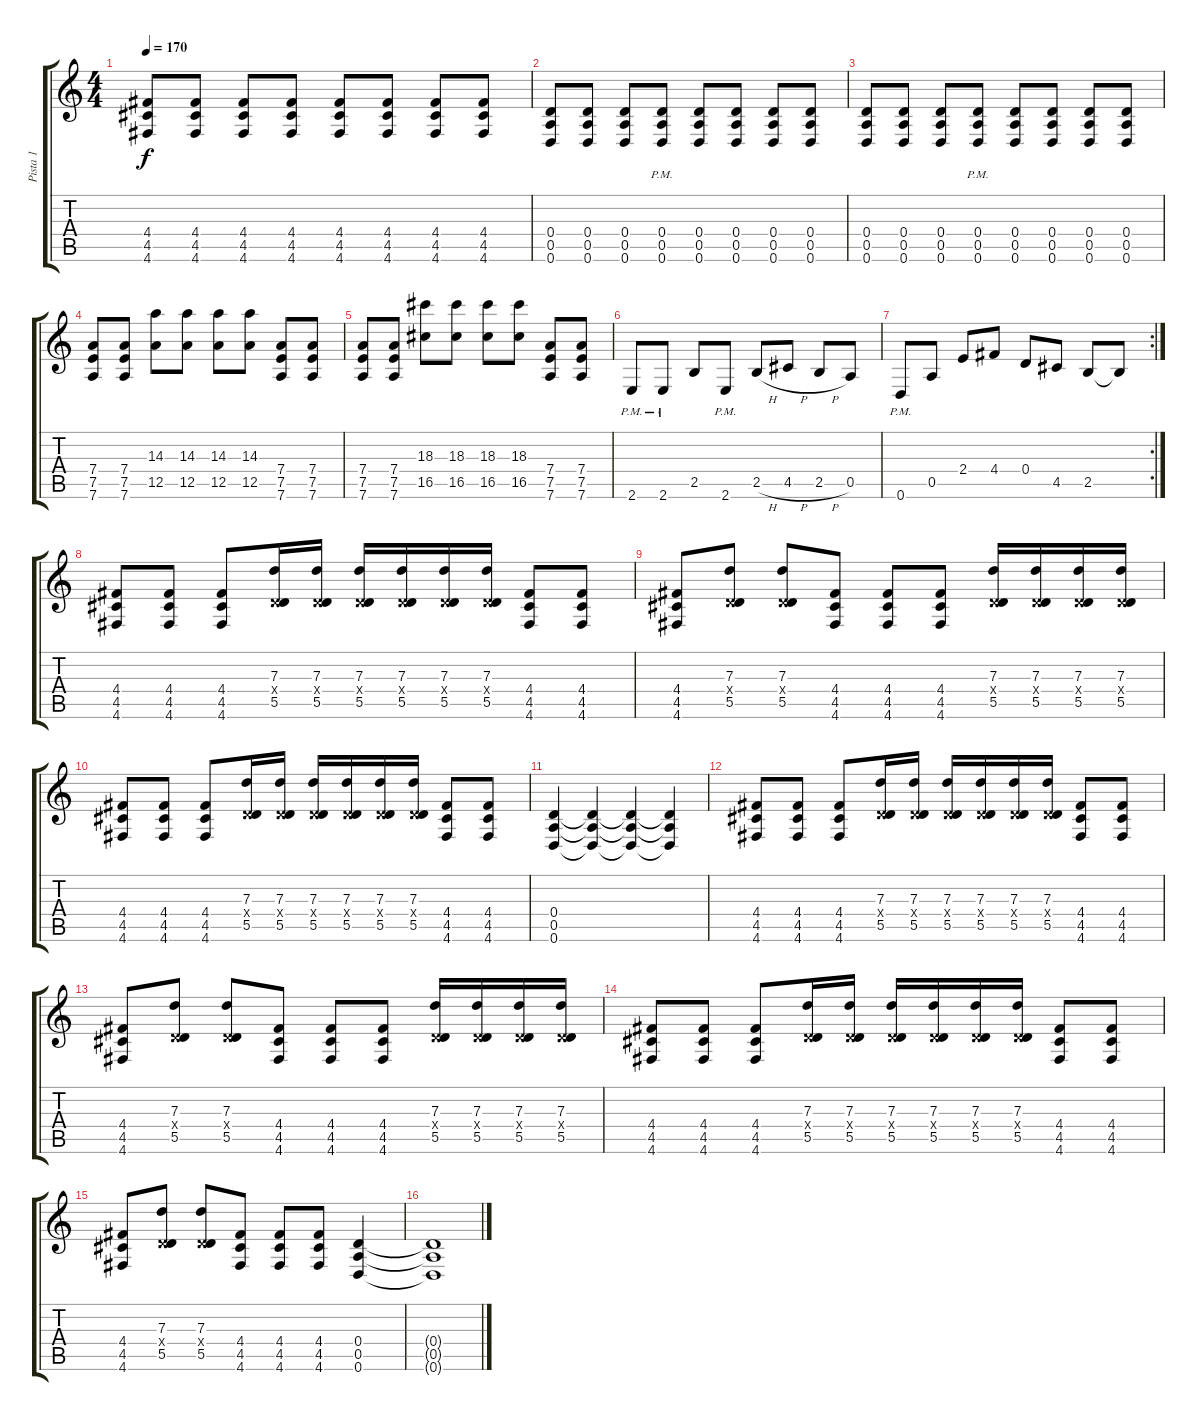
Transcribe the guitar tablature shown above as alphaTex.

\track ("Pista 1" "Pista 1") {instrument distortionguitar}
\staff {score tabs}
\tuning (E4 B3 G3 D3 A2 D2) {hide}
\ts (4 4)
\tempo 170
\clef g2
\ks c
(4.4 4.5 4.6).8{dy f} (4.4 4.5 4.6).8 (4.4 4.5 4.6).8 (4.4 4.5 4.6).8 (4.4 4.5 4.6).8 (4.4 4.5 4.6).8 (4.4 4.5 4.6).8 (4.4 4.5 4.6).8 |
(0.4 0.5 0.6).8 (0.4 0.5 0.6).8 (0.4 0.5 0.6).8 (0.4{pm} 0.5{pm} 0.6{pm}).8 (0.4 0.5 0.6).8 (0.4 0.5 0.6).8 (0.4 0.5 0.6).8 (0.4 0.5 0.6).8 |
(0.4 0.5 0.6).8 (0.4 0.5 0.6).8 (0.4 0.5 0.6).8 (0.4{pm} 0.5{pm} 0.6{pm}).8 (0.4 0.5 0.6).8 (0.4 0.5 0.6).8 (0.4 0.5 0.6).8 (0.4 0.5 0.6).8 |
(7.4 7.5 7.6).8 (7.4 7.5 7.6).8 (14.3 12.5).8 (14.3 12.5).8 (14.3 12.5).8 (14.3 12.5).8 (7.4 7.5 7.6).8 (7.4 7.5 7.6).8 |
(7.4 7.5 7.6).8 (7.4 7.5 7.6).8 (18.3 16.5).8 (18.3 16.5).8 (18.3 16.5).8 (18.3 16.5).8 (7.4 7.5 7.6).8 (7.4 7.5 7.6).8 |
2.6{pm}.8 2.6{pm}.8 2.5.8 2.6{pm}.8 2.5{h}.8 4.5{h}.8 2.5{h}.8 0.5.8 |
\rc 2
0.6{pm}.8 0.5.8 2.4.8 4.4.8 0.4.8 4.5.8 2.5.8 2.5{t}.8 |
(4.4 4.5 4.6).8 (4.4 4.5 4.6).8 (4.4 4.5 4.6).8 (7.3 0.4{x} 5.5).16 (7.3 0.4{x} 5.5).16 (7.3 0.4{x} 5.5).16 (7.3 0.4{x} 5.5).16 (7.3 0.4{x} 5.5).16 (7.3 0.4{x} 5.5).16 (4.4 4.5 4.6).8 (4.4 4.5 4.6).8 |
(4.4 4.5 4.6).8 (7.3 0.4{x} 5.5).8 (7.3 0.4{x} 5.5).8 (4.4 4.5 4.6).8 (4.4 4.5 4.6).8 (4.4 4.5 4.6).8 (7.3 0.4{x} 5.5).16 (7.3 0.4{x} 5.5).16 (7.3 0.4{x} 5.5).16 (7.3 0.4{x} 5.5).16 |
(4.4 4.5 4.6).8 (4.4 4.5 4.6).8 (4.4 4.5 4.6).8 (7.3 0.4{x} 5.5).16 (7.3 0.4{x} 5.5).16 (7.3 0.4{x} 5.5).16 (7.3 0.4{x} 5.5).16 (7.3 0.4{x} 5.5).16 (7.3 0.4{x} 5.5).16 (4.4 4.5 4.6).8 (4.4 4.5 4.6).8 |
(0.4 0.5 0.6).4 (0.4{t} 0.5{t} 0.6{t}).4 (0.4{t} 0.5{t} 0.6{t}).4 (0.4{t} 0.5{t} 0.6{t}).4 |
(4.4 4.5 4.6).8 (4.4 4.5 4.6).8 (4.4 4.5 4.6).8 (7.3 0.4{x} 5.5).16 (7.3 0.4{x} 5.5).16 (7.3 0.4{x} 5.5).16 (7.3 0.4{x} 5.5).16 (7.3 0.4{x} 5.5).16 (7.3 0.4{x} 5.5).16 (4.4 4.5 4.6).8 (4.4 4.5 4.6).8 |
(4.4 4.5 4.6).8 (7.3 0.4{x} 5.5).8 (7.3 0.4{x} 5.5).8 (4.4 4.5 4.6).8 (4.4 4.5 4.6).8 (4.4 4.5 4.6).8 (7.3 0.4{x} 5.5).16 (7.3 0.4{x} 5.5).16 (7.3 0.4{x} 5.5).16 (7.3 0.4{x} 5.5).16 |
(4.4 4.5 4.6).8 (4.4 4.5 4.6).8 (4.4 4.5 4.6).8 (7.3 0.4{x} 5.5).16 (7.3 0.4{x} 5.5).16 (7.3 0.4{x} 5.5).16 (7.3 0.4{x} 5.5).16 (7.3 0.4{x} 5.5).16 (7.3 0.4{x} 5.5).16 (4.4 4.5 4.6).8 (4.4 4.5 4.6).8 |
(4.4 4.5 4.6).8 (7.3 0.4{x} 5.5).8 (7.3 0.4{x} 5.5).8 (4.4 4.5 4.6).8 (4.4 4.5 4.6).8 (4.4 4.5 4.6).8 (0.4 0.5 0.6).4 |
(0.4{t} 0.5{t} 0.6{t}).1
